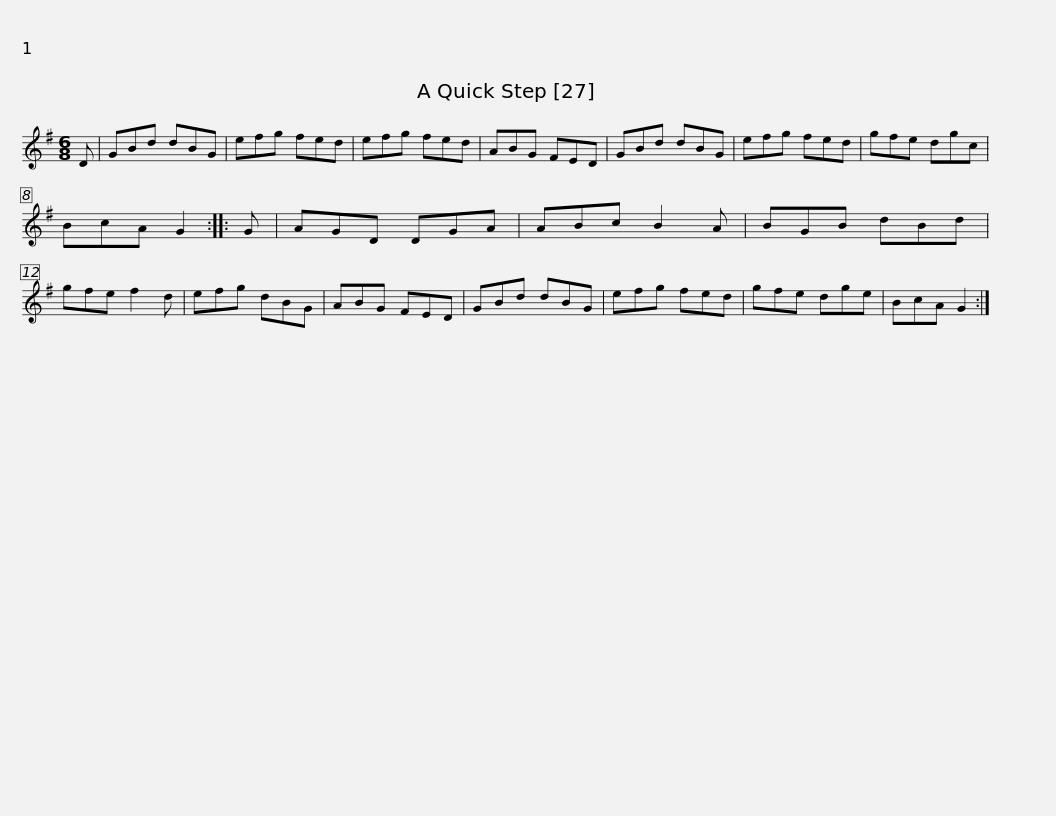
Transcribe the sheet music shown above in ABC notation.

X:1
L:1/8
M:6/8
I:linebreak $
K:G
V:1 treble
V:1
 D | GBd dBG | efg fed | efg fed | ABG FED | %5
 GBd dBG | efg fed | gfe dgc |$ BcA G2 :: G | %10
 AGD DGA | ABc B2 A | BGB dBd | gfe f2 d | efg dBG | %15
 ABG FED |$ GBd dBG | efg fed | gfe dge | BcA G2 :| %20
